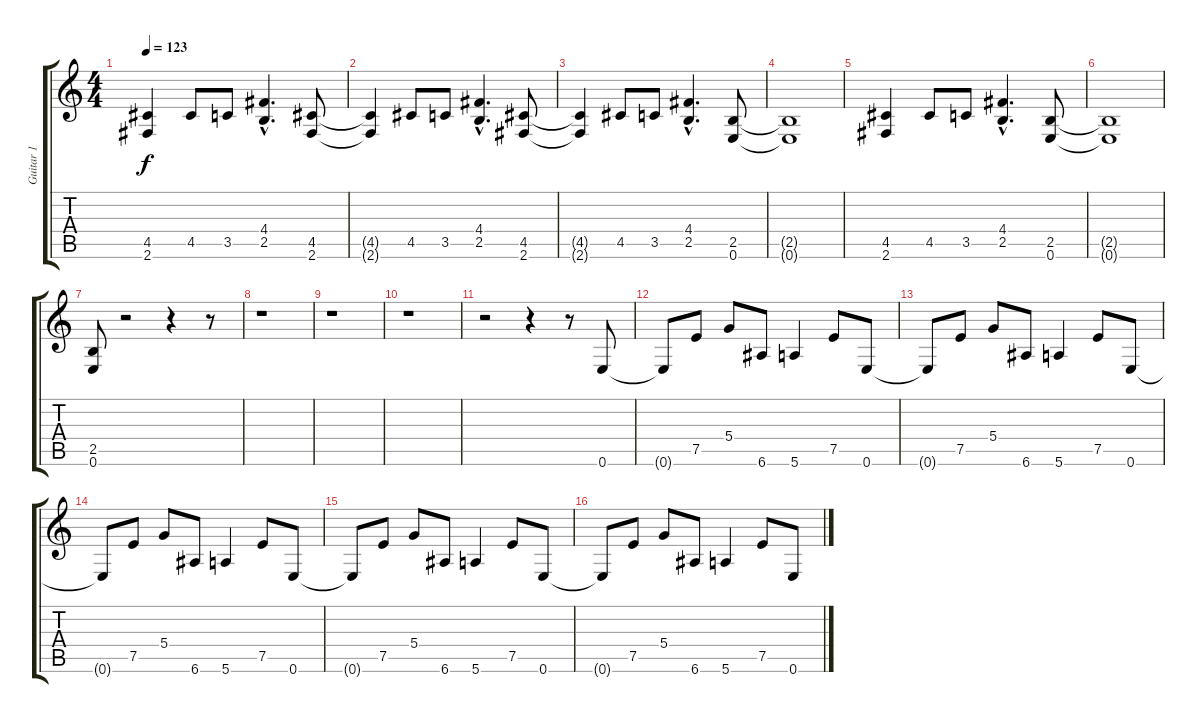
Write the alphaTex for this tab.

\track ("Guitar 1" "Guitar 1") {instrument acousticguitarsteel}
\staff {score tabs}
\tuning (E4 B3 G3 D3 A2 E2) {hide}
\ts (4 4)
\tempo 123
\clef g2
\ks c
(4.5 2.6).4{dy f} 4.5.8 3.5.8 (4.4{hac} 2.5{hac}).4{d} (4.5 2.6).8 |
(4.5{t} 2.6{t}).4 4.5.8 3.5.8 (4.4{hac} 2.5{hac}).4{d} (4.5 2.6).8 |
(4.5{t} 2.6{t}).4 4.5.8 3.5.8 (4.4{hac} 2.5{hac}).4{d} (2.5 0.6).8 |
(2.5{t} 0.6{t}).1 |
(4.5 2.6).4 4.5.8 3.5.8 (4.4{hac} 2.5{hac}).4{d} (2.5 0.6).8 |
(2.5{t} 0.6{t}).1 |
(2.5 0.6).8 r.2 r.4 r.8 |
r.1 |
r.1 |
r.1 |
r.2 r.4 r.8 0.6.8 |
0.6{t}.8 7.5.8 5.4.8 6.6.8 5.6.4 7.5.8 0.6.8 |
0.6{t}.8 7.5.8 5.4.8 6.6.8 5.6.4 7.5.8 0.6.8 |
0.6{t}.8 7.5.8 5.4.8 6.6.8 5.6.4 7.5.8 0.6.8 |
0.6{t}.8 7.5.8 5.4.8 6.6.8 5.6.4 7.5.8 0.6.8 |
0.6{t}.8 7.5.8 5.4.8 6.6.8 5.6.4 7.5.8 0.6.8
